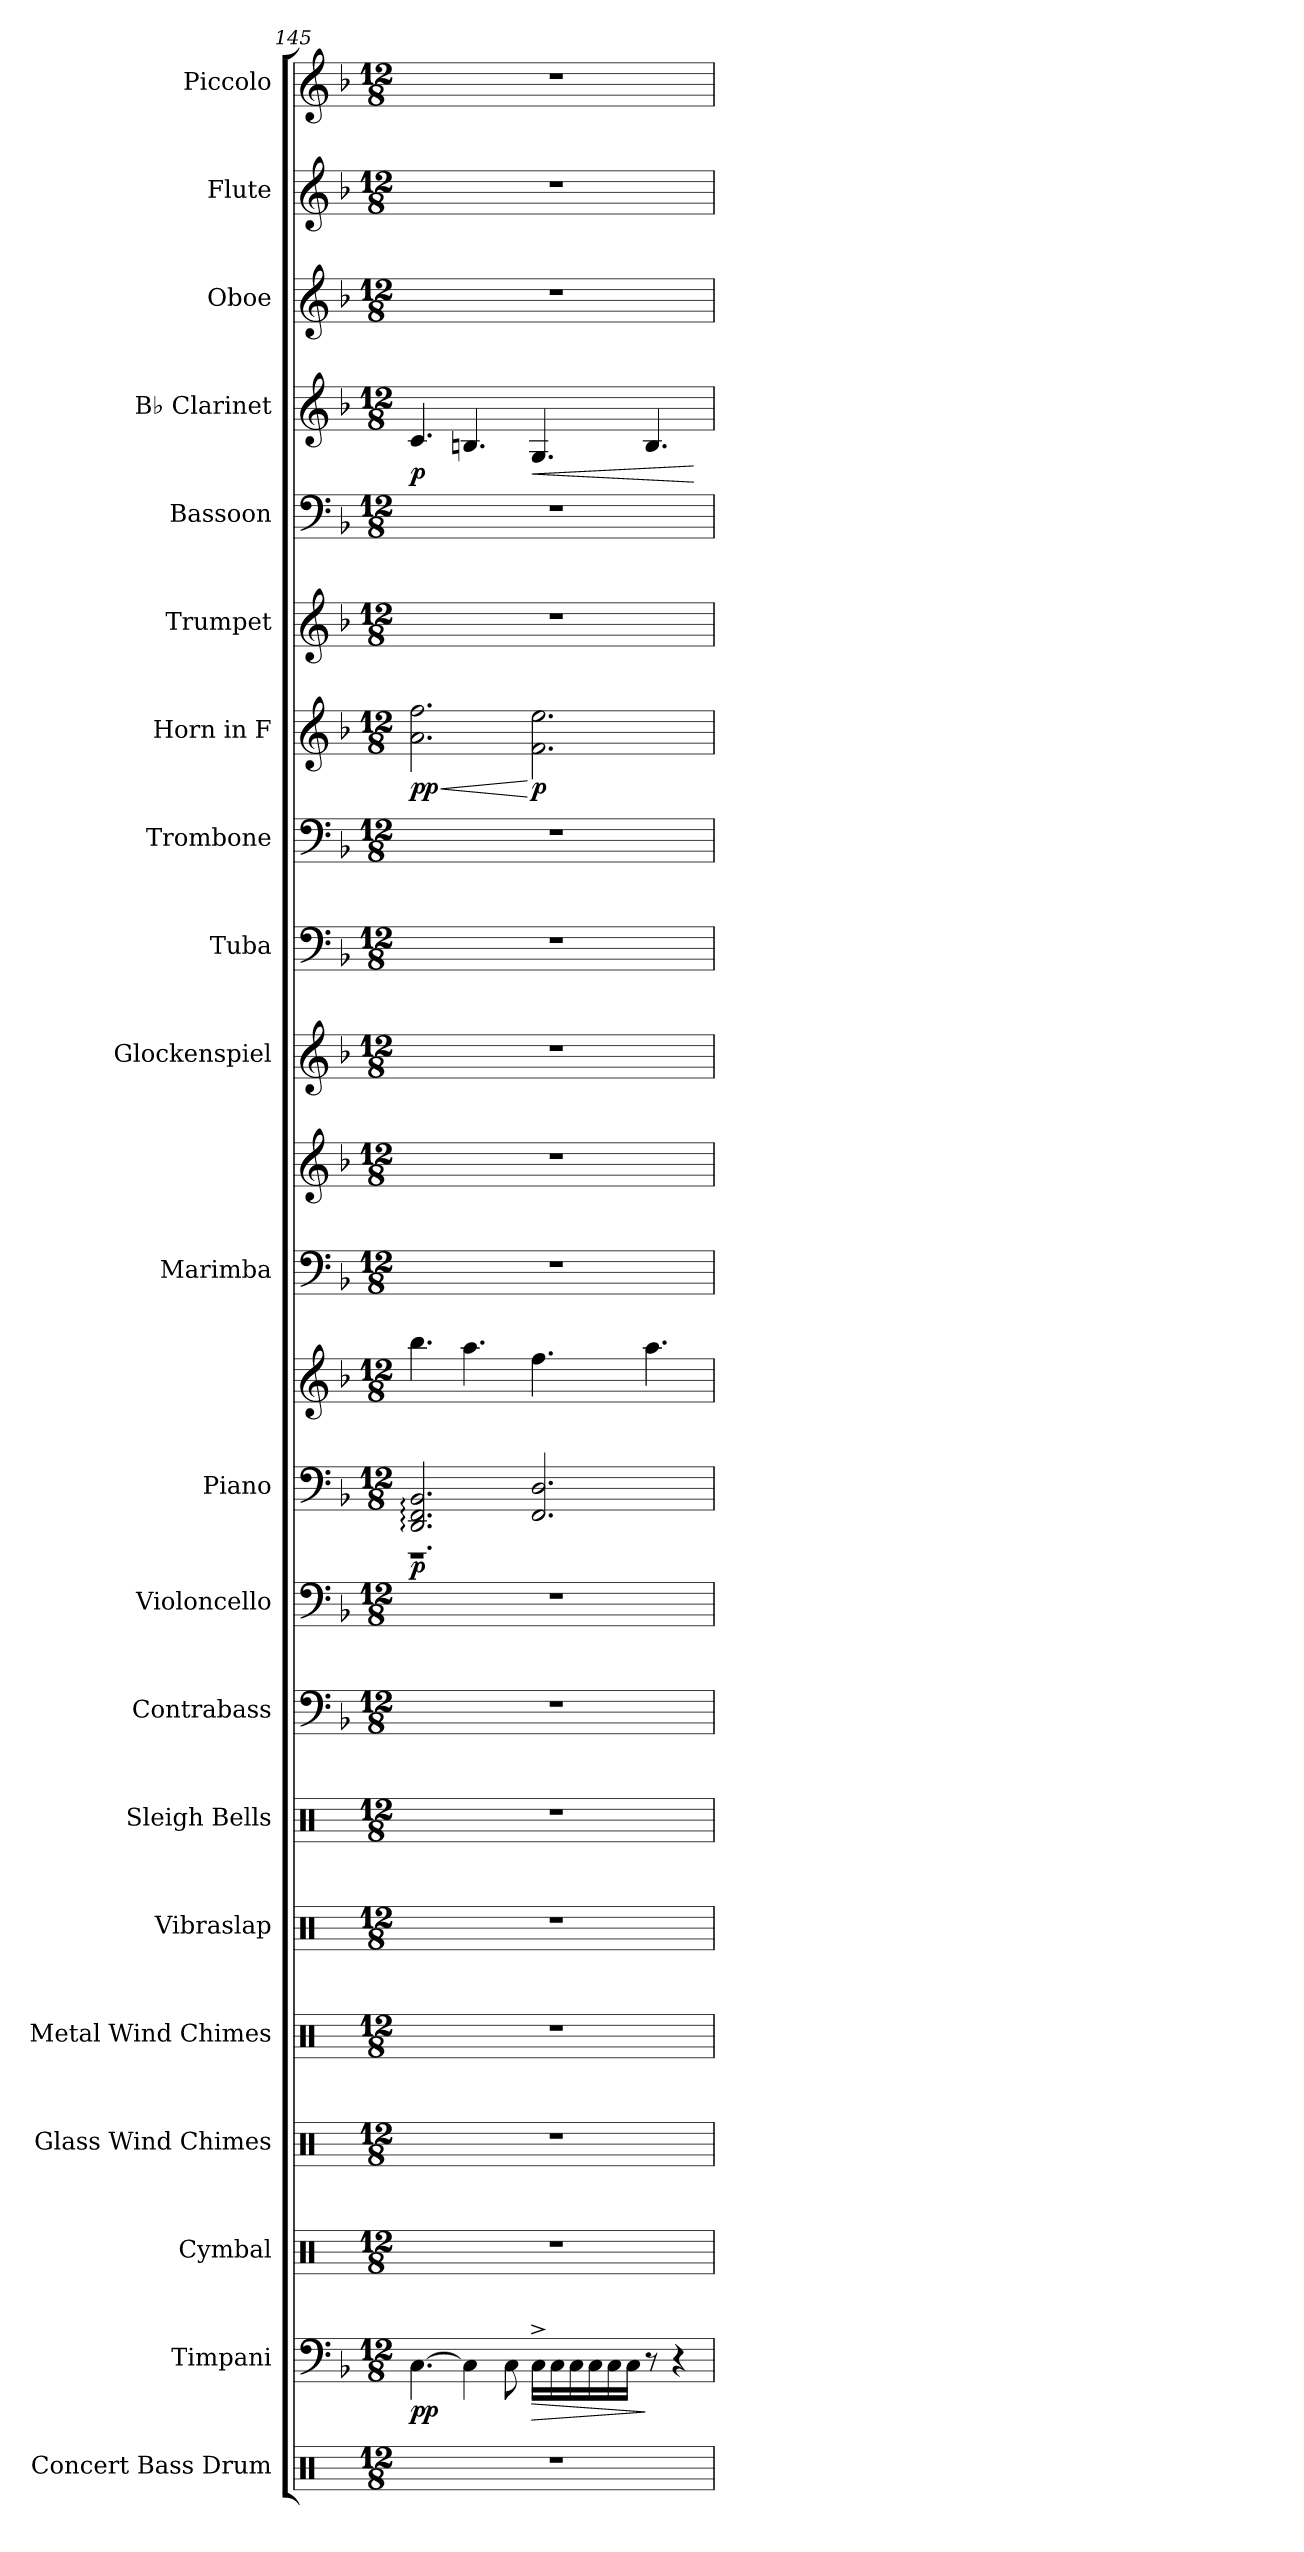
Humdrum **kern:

**kern	**kern	**dynam	**kern	**kern	**kern	**kern	**kern	**kern	**kern	**kern	**kern	**dynam	**kern	**kern	**kern	**kern	**kern	**kern	**dynam	**kern	**kern	**kern	**dynam	**kern	**kern	**kern
*part21	*part20	*part20	*part19	*part18	*part17	*part16	*part15	*part14	*part13	*part12	*part12	*part12	*part11	*part11	*part10	*part9	*part8	*part7	*part7	*part6	*part5	*part4	*part4	*part3	*part2	*part1
*staff23	*staff22	*staff22	*staff21	*staff20	*staff19	*staff18	*staff17	*staff16	*staff15	*staff14	*staff13	*staff13/14	*staff12	*staff11	*staff10	*staff9	*staff8	*staff7	*staff7	*staff6	*staff5	*staff4	*staff4	*staff3	*staff2	*staff1
*I"Concert Bass Drum	*I"Timpani	*	*I"Cymbal	*I"Glass Wind Chimes	*I"Metal Wind Chimes	*I"Vibraslap	*I"Sleigh Bells	*I"Contrabass	*I"Violoncello	*I"Piano	*	*	*I"Marimba	*	*I"Glockenspiel	*I"Tuba	*I"Trombone	*I"Horn in F	*	*I"Trumpet	*I"Bassoon	*I"B♭ Clarinet	*	*I"Oboe	*I"Flute	*I"Piccolo
*I'Con. BD	*I'Timp.	*	*I'Cym.	*I'Gl. Wn Ch.	*I'Met. Wn Ch.	*I'Vibslp.	*I'Sle. Be.	*I'Cb.	*I'Vc.	*I'Pno.	*	*	*I'Mrm.	*	*I'Glock.	*I'Tba.	*I'Tbn.	*	*	*I'Tpt.	*I'Bsn.	*I'B♭ Cl.	*	*I'Ob.	*I'Fl.	*I'Picc.
*clefX	*clefF4	*	*clefX	*clefX	*clefX	*clefX	*clefX	*clefF4	*clefF4	*clefF4	*clefG2	*	*clefF4	*clefG2	*clefG2	*clefF4	*clefF4	*clefG2	*	*clefG2	*clefF4	*clefG2	*	*clefG2	*clefG2	*clefG2
*	*	*	*	*	*	*	*	*ITrd7c12	*	*	*	*	*	*	*ITrd-14c-24	*	*	*ITrd4c7	*	*ITrd1c2	*	*ITrd1c2	*	*	*	*ITrd-7c-12
*k[]	*k[b-]	*	*k[]	*k[]	*k[]	*k[]	*k[]	*k[b-]	*k[b-]	*k[b-]	*k[b-]	*	*k[b-]	*k[b-]	*k[b-]	*k[b-]	*k[b-]	*k[b-e-]	*	*k[b-e-a-]	*k[b-]	*k[b-e-a-]	*	*k[b-]	*k[b-]	*k[b-]
*M12/8	*M12/8	*	*M12/8	*M12/8	*M12/8	*M12/8	*M12/8	*M12/8	*M12/8	*M12/8	*M12/8	*	*M12/8	*M12/8	*M12/8	*M12/8	*M12/8	*M12/8	*	*M12/8	*M12/8	*M12/8	*	*M12/8	*M12/8	*M12/8
=145	=145	=145	=145	=145	=145	=145	=145	=145	=145	=145	=145	=145	=145	=145	=145	=145	=145	=145	=145	=145	=145	=145	=145	=145	=145	=145
*	*	*	*	*	*	*	*	*	*	*^	*	*	*	*	*	*	*	*	*	*	*	*	*	*	*	*
!	!	!LO:DY:b	!	!	!	!	!	!	!	!	!	!	!LO:DY:b=2	!	!	!	!	!	!	!LO:HP:b	!	!	!	!	!	!	!
!	!	!	!	!	!	!	!	!	!	!	!	!	!	!	!	!	!	!	!	!LO:DY:n=1:b	!	!	!	!LO:DY:b	!	!	!
1.r	[4.C\	pp	1.r	1.r	1.r	1.r	1.r	1.r	1.r	2.DD/: 2.FF/: 2.BB-/:	1.r	4.bb-\	p	1.r	1.r	1.r	1.r	1.r	2.d\ 2.b-\	< pp	1.r	1.r	4.B-/	p	1.r	1.r	1.r
.	4C\]	.	.	.	.	.	.	.	.	.	.	4.aa\	.	.	.	.	.	.	.	.	.	.	4.An/	.	.	.	.
.	8C\	.	.	.	.	.	.	.	.	.	.	.	.	.	.	.	.	.	.	.	.	.	.	.	.	.	.
!	!	!LO:HP:b	!	!	!	!	!	!	!	!	!	!	!	!	!	!	!	!	!	!LO:DY:n=2:b	!	!	!	!LO:HP:b	!	!	!
.	16C^\LL	>	.	.	.	.	.	.	.	2.FF/ 2.D/	.	4.ff\	.	.	.	.	.	.	2.B-\ 2.a\	[ p	.	.	4.F/	<	.	.	.
.	16C\	.	.	.	.	.	.	.	.	.	.	.	.	.	.	.	.	.	.	.	.	.	.	.	.	.	.
.	16C\	.	.	.	.	.	.	.	.	.	.	.	.	.	.	.	.	.	.	.	.	.	.	.	.	.	.
.	16C\	.	.	.	.	.	.	.	.	.	.	.	.	.	.	.	.	.	.	.	.	.	.	.	.	.	.
.	16C\	.	.	.	.	.	.	.	.	.	.	.	.	.	.	.	.	.	.	.	.	.	.	.	.	.	.
.	16C\JJ	.	.	.	.	.	.	.	.	.	.	.	.	.	.	.	.	.	.	.	.	.	.	.	.	.	.
!	!	!LO:DY:n=1:b	!	!	!	!	!	!	!	!	!	!	!	!	!	!	!	!	!	!	!	!	!	!	!	!	!
!	!	!LO:DY:n=2:b	!	!	!	!	!	!	!	!	!	!	!	!	!	!	!	!	!	!	!	!	!	!	!	!	!
.	8r	] p other-dynamics	.	.	.	.	.	.	.	.	.	4.aa\	.	.	.	.	.	.	.	.	.	.	4.A/	.	.	.	.
.	4r	.	.	.	.	.	.	.	.	.	.	.	.	.	.	.	.	.	.	.	.	.	.	.	.	.	.
*	*	*	*	*	*	*	*	*	*	*v	*v	*	*	*	*	*	*	*	*	*	*	*	*	*	*	*	*
.	.	.	.	.	.	.	.	.	.	.	.	.	.	.	.	.	.	.	.	.	.	.	[	.	.	.
=	=	=	=	=	=	=	=	=	=	=	=	=	=	=	=	=	=	=	=	=	=	=	=	=	=	=
*-	*-	*-	*-	*-	*-	*-	*-	*-	*-	*-	*-	*-	*-	*-	*-	*-	*-	*-	*-	*-	*-	*-	*-	*-	*-	*-
